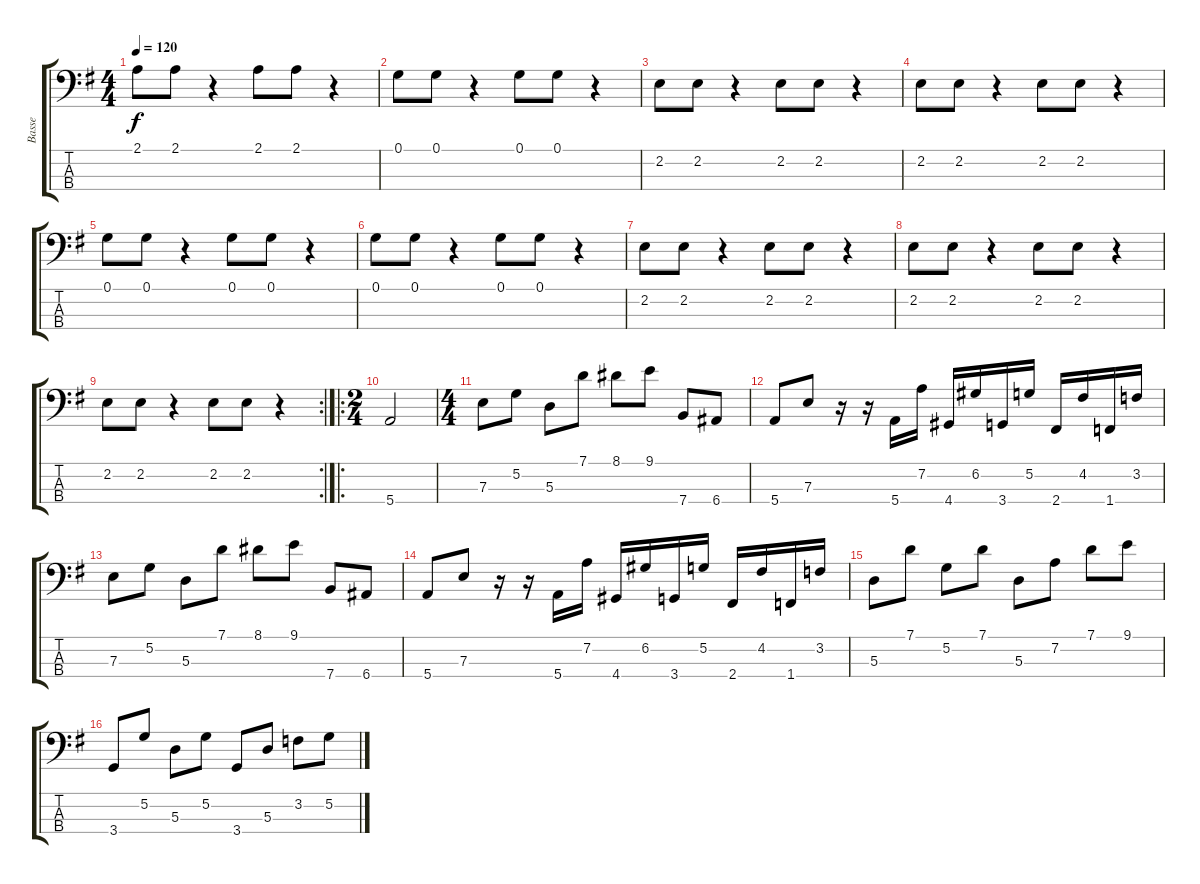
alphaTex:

\track ("Basse" "Basse") {instrument electricbassfinger}
\staff {score tabs}
\tuning (G2 D2 A1 E1) {hide}
\ts (4 4)
\tempo 120
\clef f4
\ks eminor
2.1.8{dy f} 2.1.8 r.4 2.1.8 2.1.8 r.4 |
0.1.8 0.1.8 r.4 0.1.8 0.1.8 r.4 |
2.2.8 2.2.8 r.4 2.2.8 2.2.8 r.4 |
2.2.8 2.2.8 r.4 2.2.8 2.2.8 r.4 |
0.1.8 0.1.8 r.4 0.1.8 0.1.8 r.4 |
0.1.8 0.1.8 r.4 0.1.8 0.1.8 r.4 |
2.2.8 2.2.8 r.4 2.2.8 2.2.8 r.4 |
2.2.8 2.2.8 r.4 2.2.8 2.2.8 r.4 |
\rc 2
2.2.8 2.2.8 r.4 2.2.8 2.2.8 r.4 |
\ro
\ts (2 4)
5.4.2 |
\ts (4 4)
7.3.8 5.2.8 5.3.8 7.1.8 8.1.8 9.1.8 7.4.8 6.4.8 |
5.4.8 7.3.8 r.16 r.16 5.4.16 7.2.16 4.4.16 6.2.16 3.4.16 5.2.16 2.4.16 4.2.16 1.4.16 3.2.16 |
7.3.8 5.2.8 5.3.8 7.1.8 8.1.8 9.1.8 7.4.8 6.4.8 |
5.4.8 7.3.8 r.16 r.16 5.4.16 7.2.16 4.4.16 6.2.16 3.4.16 5.2.16 2.4.16 4.2.16 1.4.16 3.2.16 |
5.3.8 7.1.8 5.2.8 7.1.8 5.3.8 7.2.8 7.1.8 9.1.8 |
3.4.8 5.2.8 5.3.8 5.2.8 3.4.8 5.3.8 3.2.8 5.2.8
